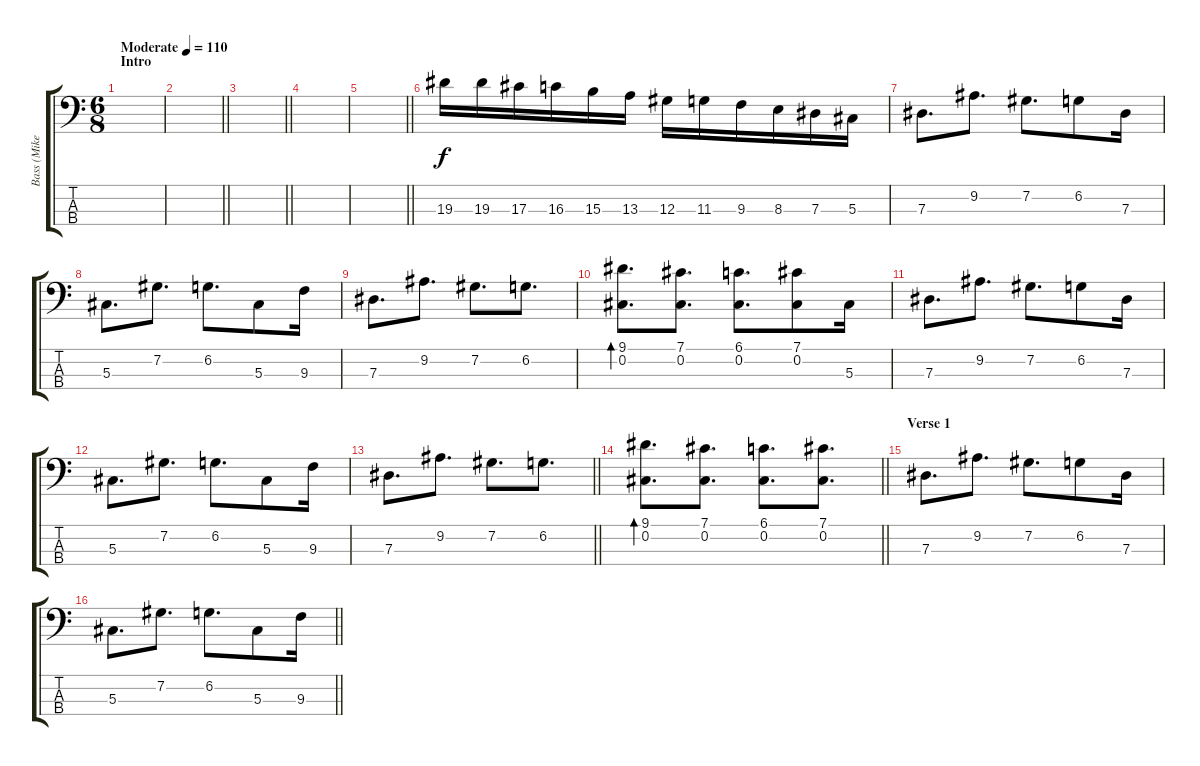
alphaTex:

\track ("Bass (Mike Dirnt)" "Bass (Mike") {instrument electricbasspick}
\staff {score tabs}
\tuning (Gb2 Db2 Ab1 Eb1) {hide}
\ts (6 8)
\section ("" "Intro")
\tempo (110 "Moderate")
\clef f4
\ks c
|
\barLineRight lightlight
|
\barLineRight lightlight
|
|
\barLineRight lightlight
|
19.3.16 19.3.16 17.3.16 16.3.16 15.3.16 13.3.16 12.3.16 11.3.16 9.3.16 8.3.16 7.3.16 5.3.16 |
7.3.8{d} 9.2.8{d} 7.2.8{d} 6.2.8 7.3.16 |
5.3.8{d} 7.2.8{d} 6.2.8{d} 5.3.8 9.3.16 |
7.3.8{d} 9.2.8{d} 7.2.8{d} 6.2.8{d} |
(9.1 0.2).8{d bd 60} (7.1 0.2).8{d} (6.1 0.2).8{d} (7.1 0.2).8 5.3.16 |
7.3.8{d} 9.2.8{d} 7.2.8{d} 6.2.8 7.3.16 |
5.3.8{d} 7.2.8{d} 6.2.8{d} 5.3.8 9.3.16 |
\barLineRight lightlight
7.3.8{d} 9.2.8{d} 7.2.8{d} 6.2.8{d} |
\barLineRight lightlight
(9.1 0.2).8{d bd 60} (7.1 0.2).8{d} (6.1 0.2).8{d} (7.1 0.2).8{d} |
\section ("" "Verse 1")
7.3.8{d} 9.2.8{d} 7.2.8{d} 6.2.8 7.3.16 |
\barLineRight lightlight
5.3.8{d} 7.2.8{d} 6.2.8{d} 5.3.8 9.3.16
